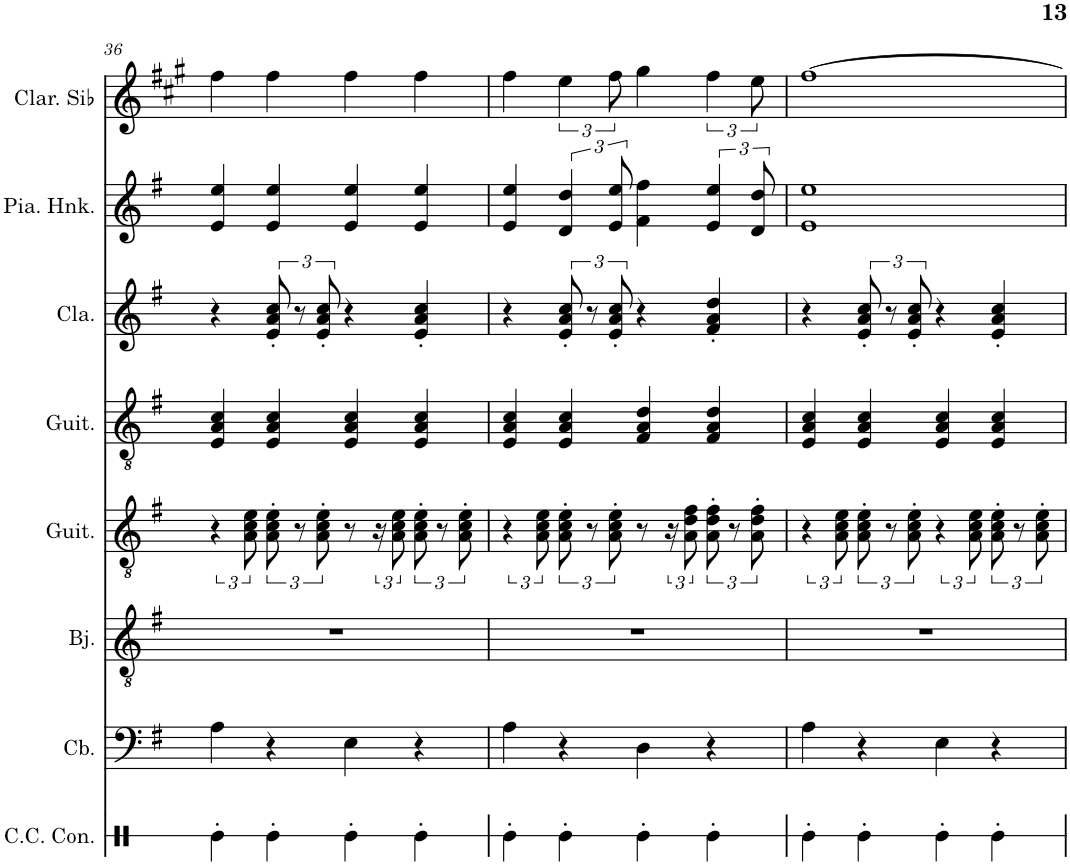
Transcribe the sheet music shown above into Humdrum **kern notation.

**kern	**kern	**kern	**kern	**kern	**kern	**kern	**kern
*part8	*part7	*part6	*part5	*part4	*part3	*part2	*part1
*staff8	*staff7	*staff6	*staff5	*staff4	*staff3	*staff2	*staff1
*I"Caisse claire de concert, Woodblock	*I"Contrebasse, Acou Bass	*I"Banjo, Banjo	*I"Guitare acoustique, SteelStrGuitar	*I"Guitare acoustique, Jazz Guitar	*I"Clavecin, Harpschord	*I"Piano Honky Tonk, Honky-tonk Piano	*I"Clarinette en Sib
*I'C.C. Con.	*I'Cb.	*I'Bj.	*I'Guit.	*I'Guit.	*I'Cla.	*I'Pia. Hnk.	*I'Clar. Sib
!!LO:PB:g=z
*clefX	*clefF4	*clefGv2	*clefGv2	*clefGv2	*clefG2	*clefG2	*clefG2
*	*Trd7c12	*Trd7c12	*	*	*	*	*Trd1c2
*k[f#]	*k[f#]	*k[f#]	*k[f#]	*k[f#]	*k[f#]	*k[f#]	*k[f#c#g#]
*M4/4	*M4/4	*M4/4	*M4/4	*M4/4	*M4/4	*M4/4	*M4/4
=36	=36	=36	=36	=36	=36	=36	=36
4Re'\	4A\	1r	6r	4E/ 4A/ 4c/	4r	4e/ 4ee/	4ff#\
.	.	.	12A\ 12c\ 12e\	.	.	.	.
4Re'\	4r	.	12A\' 12c\' 12e\'	4E/ 4A/ 4c/	12e/' 12a/' 12cc/'	4e/ 4ee/	4ff#\
.	.	.	12r	.	12r	.	.
.	.	.	12A\' 12c\' 12e\'	.	12e/' 12a/' 12cc/'	.	.
4Re'\	4E\	.	8r	4E/ 4A/ 4c/	4r	4e/ 4ee/	4ff#\
.	.	.	24r	.	.	.	.
.	.	.	12A\ 12c\ 12e\	.	.	.	.
4Re'\	4r	.	12A\' 12c\' 12e\'	4E/ 4A/ 4c/	4e/' 4a/' 4cc/'	4e/ 4ee/	4ff#\
.	.	.	12r	.	.	.	.
.	.	.	12A\' 12c\' 12e\'	.	.	.	.
=37	=37	=37	=37	=37	=37	=37	=37
4Re'\	4A\	1r	6r	4E/ 4A/ 4c/	4r	4e/ 4ee/	4ff#\
.	.	.	12A\ 12c\ 12e\	.	.	.	.
4Re'\	4r	.	12A\' 12c\' 12e\'	4E/ 4A/ 4c/	12e/' 12a/' 12cc/'	6d/ 6dd/	6ee\
.	.	.	12r	.	12r	.	.
.	.	.	12A\' 12c\' 12e\'	.	12e/' 12a/' 12cc/'	12e/ 12ee/	12ff#\
4Re'\	4D\	.	8r	4F#/ 4A/ 4d/	4r	4f#\ 4ff#\	4gg#\
.	.	.	24r	.	.	.	.
.	.	.	12A\ 12d\ 12f#\	.	.	.	.
4Re'\	4r	.	12A\' 12d\' 12f#\'	4F#/ 4A/ 4d/	4f#/' 4a/' 4dd/'	6e/ 6ee/	6ff#\
.	.	.	12r	.	.	.	.
.	.	.	12A\' 12d\' 12f#\'	.	.	12d/ 12dd/	12ee\
=38	=38	=38	=38	=38	=38	=38	=38
4Re'\	4A\	1r	6r	4E/ 4A/ 4c/	4r	1e 1ee	[1ff#
.	.	.	12A\ 12c\ 12e\	.	.	.	.
4Re'\	4r	.	12A\' 12c\' 12e\'	4E/ 4A/ 4c/	12e/' 12a/' 12cc/'	.	.
.	.	.	12r	.	12r	.	.
.	.	.	12A\' 12c\' 12e\'	.	12e/' 12a/' 12cc/'	.	.
4Re'\	4E\	.	6r	4E/ 4A/ 4c/	4r	.	.
.	.	.	12A\ 12c\ 12e\	.	.	.	.
4Re'\	4r	.	12A\' 12c\' 12e\'	4E/ 4A/ 4c/	4e/' 4a/' 4cc/'	.	.
.	.	.	12r	.	.	.	.
.	.	.	12A\' 12c\' 12e\'	.	.	.	.
=	=	=	=	=	=	=	=
*-	*-	*-	*-	*-	*-	*-	*-
